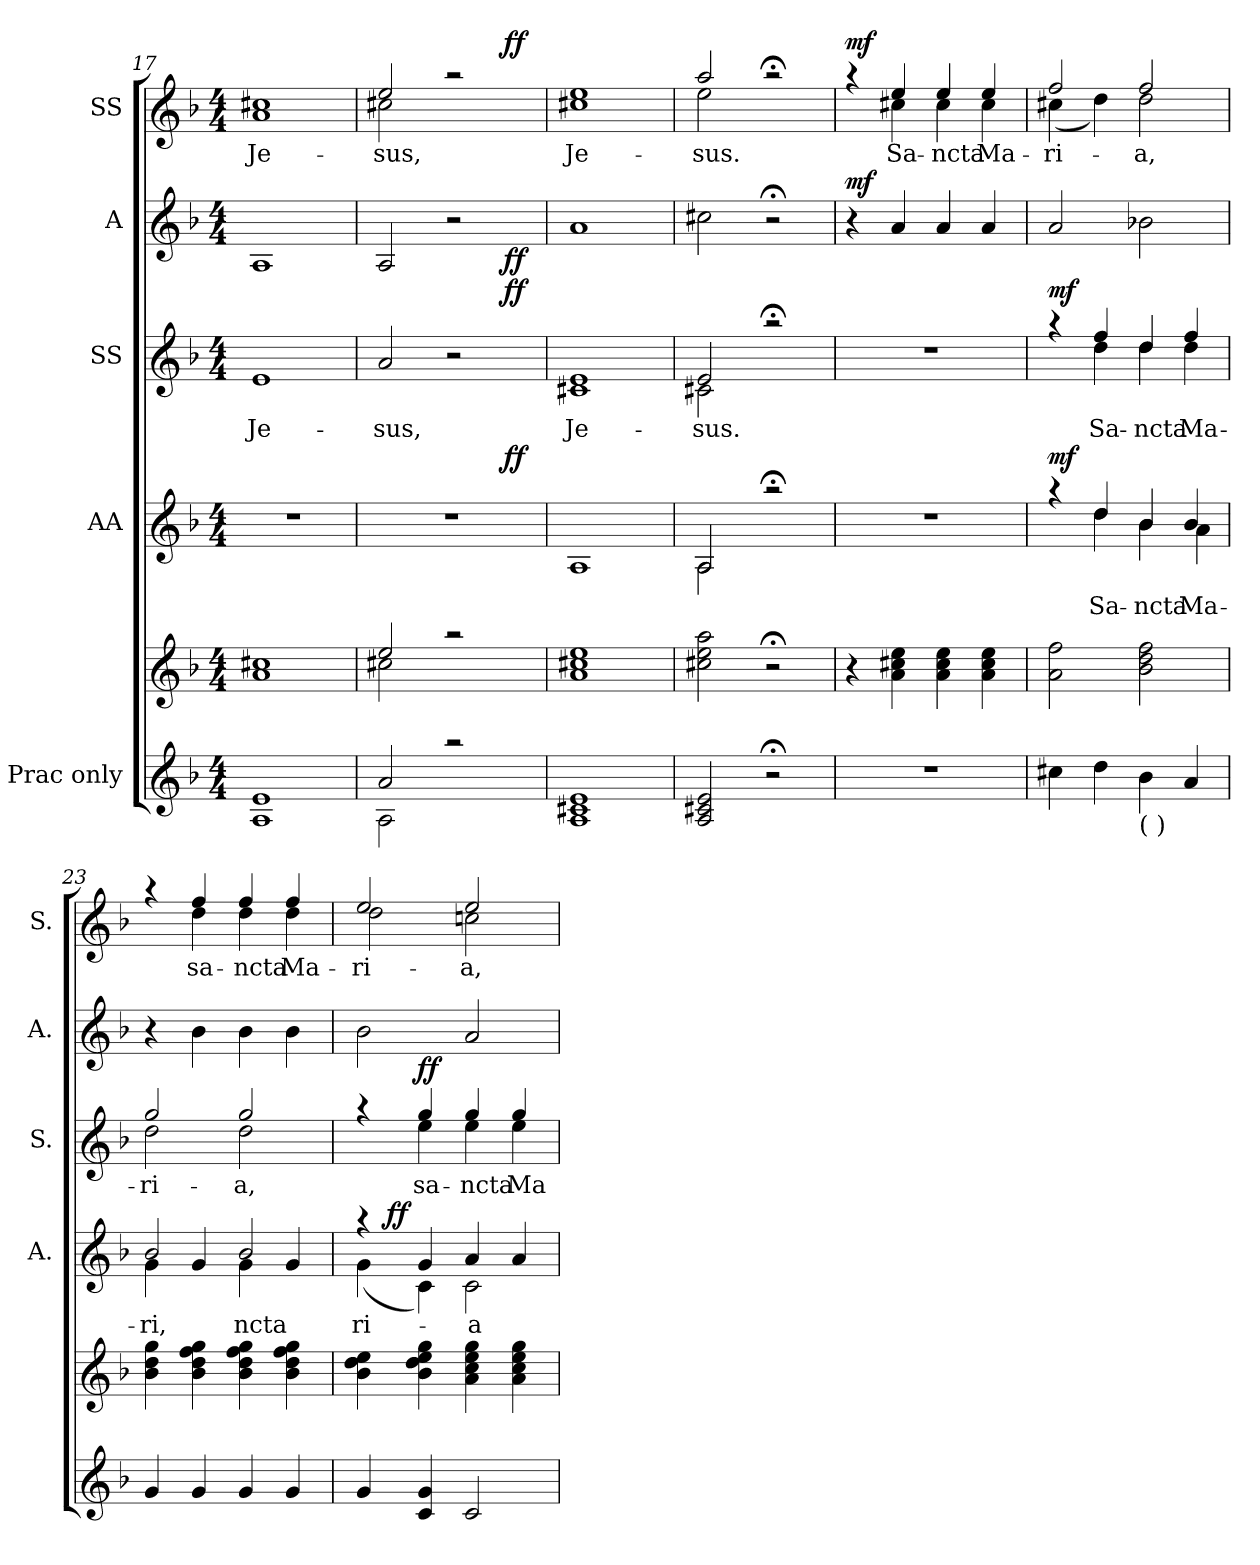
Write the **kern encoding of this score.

**kern	**kern	**kern	**text	**dynam	**kern	**text	**dynam	**kern	**dynam	**kern	**text	**dynam
*part5	*part5	*part4	*part4	*part4	*part3	*part3	*part3	*part2	*part2	*part1	*part1	*part1
*staff6	*staff5	*staff4	*staff4	*staff4	*staff3	*staff3	*staff3	*staff2	*staff2	*staff1	*staff1	*staff1
*I"Prac only	*	*I"AA	*	*	*I"SS	*	*	*I"A	*	*I"SS	*	*
*	*	*I'A.	*	*	*I'S.	*	*	*I'A.	*	*I'S.	*	*
*clefG2	*clefG2	*clefG2	*	*	*clefG2	*	*	*clefG2	*	*clefG2	*	*
*k[b-]	*k[b-]	*k[b-]	*	*	*k[b-]	*	*	*k[b-]	*	*k[b-]	*	*
*F:	*F:	*F:	*	*	*F:	*	*	*F:	*	*F:	*	*
*M4/4	*M4/4	*M4/4	*	*	*M4/4	*	*	*M4/4	*	*M4/4	*	*
=17	=17	=17	=17	=17	=17	=17	=17	=17	=17	=17	=17	=17
*^	*^	*	*	*	*	*	*	*	*	*	*	*
!	!	!	!	!	!	!	!	!LO:LY:b	!	!	!	!	!LO:LY:b	!
*	*	*	*	*	*	*	*	*	*	*	*	*^	*	*
1e	1A	1cc#X	1a	1r	.	.	1e	Je-	.	1A	.	1cc#X	1a	Je-	.
=18	=18	=18	=18	=18	=18	=18	=18	=18	=18	=18	=18	=18	=18	=18	=18
!	!	!	!	!	!	!	!	!LO:LY:b	!	!	!	!	!	!LO:LY:b	!
*	*	*	*	*^	*	*	*^	*	*	*^	*	*	*^	*	*
2a/	2A\	2ee/	2cc#X\	1r	2ryy	.	.	2a/	2ryy	-sus,	.	2A/	2ryy	.	2ee/	2cc#X\	2ryy	-sus,	.
2raa	2ryy	2raa	2ryy	.	4ryy	.	.	2r	4ryy	.	.	2r	4ryy	.	2raa	2ryy	4ryy	.	.
.	.	.	.	.	32ryy	.	.	.	32ryy	.	.	.	32ryy	.	.	.	32ryy	.	.
!	!	!	!	!	!	!	!LO:DY:b	!	!	!	!LO:DY:b	!	!	!LO:DY:b	!	!	!	!	!LO:DY:a
.	.	.	.	.	8..ryy	.	ff	.	8..ryy	.	ff	.	8..ryy	ff	.	.	8..ryy	.	ff
=19	=19	=19	=19	=19	=19	=19	=19	=19	=19	=19	=19	=19	=19	=19	=19	=19	=19	=19	=19
!	!	!	!	!	!	!	!	!	!	!LO:LY:b	!	!	!	!	!	!	!	!LO:LY:b	!
*v	*v	*	*	*v	*v	*	*	*	*	*	*	*v	*v	*	*	*v	*v	*	*
*	*v	*v	*	*	*	*	*	*	*	*	*	*	*	*	*
1A 1c#X 1e	1a 1cc#X 1ee	1A	.	.	1e	1c#X	Je-	.	1a	.	1ee	1cc#X	Je-	.
!!LO:LB:g=z	!!
=20	=20	=20	=20	=20	=20	=20	=20	=20	=20	=20	=20	=20	=20	=20
*	*	*^	*	*	*	*	*	*	*	*	*	*	*	*
!	!	!	!	!	!	!	!	!LO:LY:b	!	!	!	!	!	!LO:LY:b	!
2A/ 2c#X/ 2e/	2cc#X\ 2ee\ 2aa\	2A/	2A\	.	.	2e/	2c#X\	-sus.	.	2cc#X\	.	2aa/	2ee\	-sus.	.
2r;<	2r;<	2r;<aa	2ryy	.	.	2r;<aa	2ryy	.	.	2r;<	.	2r;<aa	2ryy	.	.
=21	=21	=21	=21	=21	=21	=21	=21	=21	=21	=21	=21	=21	=21	=21	=21
!	!	!	!	!	!	!	!	!	!	!	!LO:DY:a	!	!	!	!LO:DY:a
*	*	*v	*v	*	*	*	*	*	*	*	*	*	*	*	*
*	*	*	*	*	*v	*v	*	*	*	*	*	*	*	*
1r	4r	1r	.	.	1r	.	.	4r	mf	4raa	4ryy	.	mf
!	!	!	!	!	!	!	!	!	!	!	!	!LO:LY:b	!
.	4a\ 4cc#X\ 4ee\	.	.	.	.	.	.	4a/	.	4ee/	4cc#X\	Sa-	.
!	!	!	!	!	!	!	!	!	!	!	!	!LO:LY:b	!
.	4a\ 4cc#\ 4ee\	.	.	.	.	.	.	4a/	.	4ee/	4cc#\	-ncta	.
!	!	!	!	!	!	!	!	!	!	!	!	!LO:LY:b	!
.	4a\ 4cc#\ 4ee\	.	.	.	.	.	.	4a/	.	4ee/	4cc#\	Ma-	.
=22	=22	=22	=22	=22	=22	=22	=22	=22	=22	=22	=22	=22	=22
*	*	*^	*	*	*^	*	*	*	*	*	*	*	*
!	!	!	!	!	!LO:DY:b	!	!	!	!LO:DY:a	!	!	!	!	!LO:LY:b	!
4cc#X\	2a\ 2ff\	4raa	4ryy	.	mf	4raa	4ryy	.	mf	2a/	.	2ff/	(<4cc#X\	-ri-	.
!	!	!	!	!LO:LY:b	!	!	!	!LO:LY:b	!	!	!	!	!	!	!
4dd\	.	4dd/	4dd\	Sa-	.	4ff/	4dd\	Sa-	.	.	.	.	4dd\)	.	.
!LO:TX:b:t=(   )	!	!	!	!	!	!	!	!	!	!	!	!	!	!	!
!	!	!	!	!LO:LY:b	!	!	!	!LO:LY:b	!	!	!	!	!	!LO:LY:b	!
4b-\	2b-\ 2dd\ 2ff\	4b-/	4b-\	-ncta	.	4dd/	4dd\	-ncta	.	2b-X\	.	2ff/	2dd\	-a,	.
!	!	!	!	!LO:LY:b	!	!	!	!LO:LY:b	!	!	!	!	!	!	!
4a/	.	4b-/	4a\	Ma-	.	4ff/	4dd\	Ma-	.	.	.	.	.	.	.
=23	=23	=23	=23	=23	=23	=23	=23	=23	=23	=23	=23	=23	=23	=23	=23
!	!	!	!	!LO:LY:b	!	!	!	!LO:LY:b	!	!	!	!	!	!	!
4g/	4b-\ 4dd\ 4gg\	2b-/	4g\	-ri,	.	2gg/	2dd\	-ri-	.	4r	.	4raa	4ryy	.	.
!	!	!	!	!	!	!	!	!	!	!	!	!	!	!LO:LY:b	!
4g/	4b-\ 4dd\ 4ff\ 4gg\	.	4g/	.	.	.	.	.	.	4b-\	.	4ff/	4dd\	sa-	.
!	!	!	!	!LO:LY:b	!	!	!	!LO:LY:b	!	!	!	!	!	!LO:LY:b	!
4g/	4b-\ 4dd\ 4ff\ 4gg\	2b-/	4g\	-ncta	.	2gg/	2dd\	-a,	.	4b-\	.	4ff/	4dd\	-ncta	.
!	!	!	!	!	!	!	!	!	!	!	!	!	!	!LO:LY:b	!
4g/	4b-\ 4dd\ 4ff\ 4gg\	.	4g/	.	.	.	.	.	.	4b-\	.	4ff/	4dd\	Ma-	.
=24	=24	=24	=24	=24	=24	=24	=24	=24	=24	=24	=24	=24	=24	=24	=24
!	!	!	!	!LO:LY:b	!	!	!	!	!	!	!	!	!	!LO:LY:b	!
*	*	*	*^	*	*	*	*	*	*	*	*	*	*	*	*
4g/	4b-\ 4dd\ 4ee\	4raa	(<4g\	8ryy	ri-	.	4raa	4ryy	.	.	2b-\	.	2ee/	2dd\	-ri-	.
!	!	!	!	!	!	!LO:DY:a	!	!	!	!	!	!	!	!	!	!
.	.	.	.	2..ryy	.	ff	.	.	.	.	.	.	.	.	.	.
!	!	!	!	!	!	!	!	!	!LO:LY:b	!LO:DY:a	!	!	!	!	!	!
4c/ 4g/	4b-\ 4dd\ 4ee\ 4gg\	4g/	4c\)	.	.	.	4gg/	4ee\	sa-	ff	.	.	.	.	.	.
!	!	!	!	!	!LO:LY:b	!	!	!	!LO:LY:b	!	!	!	!	!	!LO:LY:b	!
2c/	4a\ 4cc\ 4ee\ 4gg\	4a/	2c\	.	-a	.	4gg/	4ee\	-ncta	.	2a/	.	2ee/	2ccn\	-a,	.
!	!	!	!	!	!	!	!	!	!LO:LY:b	!	!	!	!	!	!	!
.	4a\ 4cc\ 4ee\ 4gg\	4a/	.	.	.	.	4gg/	4ee\	Ma-	.	.	.	.	.	.	.
*	*	*v	*v	*v	*	*	*	*	*	*	*	*	*v	*v	*	*
*	*	*	*	*	*v	*v	*	*	*	*	*	*	*
=	=	=	=	=	=	=	=	=	=	=	=	=
*-	*-	*-	*-	*-	*-	*-	*-	*-	*-	*-	*-	*-
